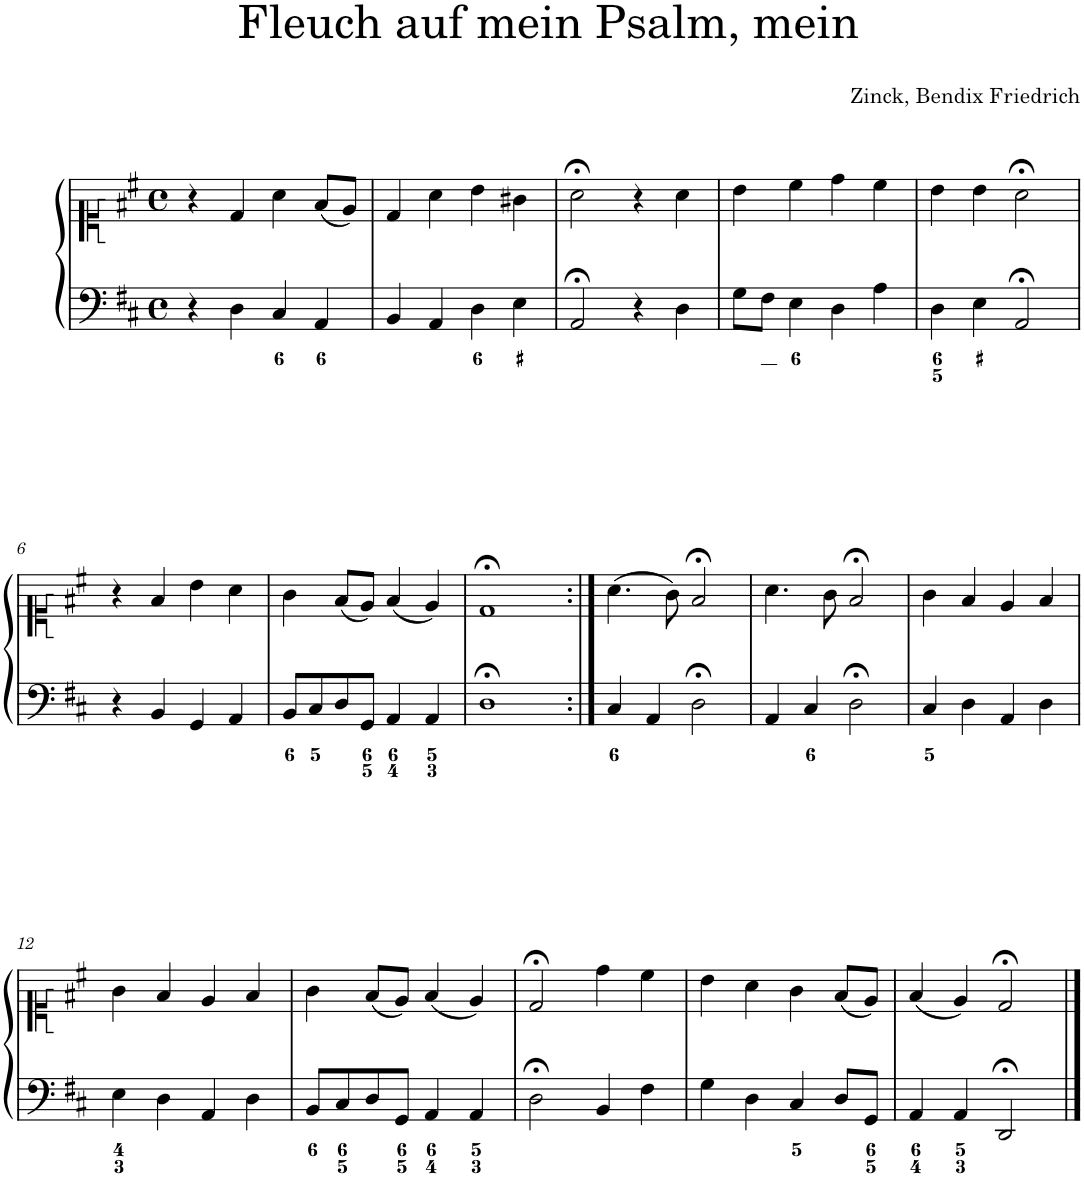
**kern	**kern
*part1	*part1
*staff2	*staff1
*I"Piano	*
*I'Pno.	*
*clefF4	*clefC1
*k[f#c#]	*k[f#c#]
*M4/4	*M4/4
*met(c)	*met(c)
=1	=1
4r	4r
4D\	4d/
4C#/	4a\
4AA/	(8f#/L
.	8e/J)
=2	=2
4BB/	4d/
4AA/	4a\
4D\	4b\
4E\	4g#X\
=3	=3
2AA;</	2a;<\
4r	4r
4D\	4a\
=4	=4
8G\L	4b\
8F#\J	.
4E\	4cc#\
4D\	4dd\
4A\	4cc#\
=5	=5
4D\	4b\
4E\	4b\
2AA;</	2a;<\
!!LO:LB:g=z
=6	=6
4r	4r
4BB/	4f#/
4GG/	4b\
4AA/	4a\
=7	=7
8BB/L	4g\
8C#/	.
8D/	(8f#/L
8GG/J	8e/J)
4AA/	(4f#/
4AA/	4e/)
=8	=8
1D;<	1d;<
=9:|!	=9:|!
4C#/	(4.a\
4AA/	.
.	8g\)
2D;<\	2f#;</
=10	=10
4AA/	4.a\
4C#/	.
.	8g\
2D;<\	2f#;</
=11	=11
4C#/	4g\
4D\	4f#/
4AA/	4e/
4D\	4f#/
!!LO:LB:g=z
=12	=12
4E\	4g\
4D\	4f#/
4AA/	4e/
4D\	4f#/
=13	=13
8BB/L	4g\
8C#/	.
8D/	(8f#/L
8GG/J	8e/J)
4AA/	(4f#/
4AA/	4e/)
=14	=14
2D;<\	2d;</
4BB/	4dd\
4F#\	4cc#\
=15	=15
4G\	4b\
4D\	4a\
4C#/	4g\
8D/L	(8f#/L
8GG/J	8e/J)
=16	=16
4AA/	(4f#/
4AA/	4e/)
2DD;</	2d;</
==	==
*-	*-
